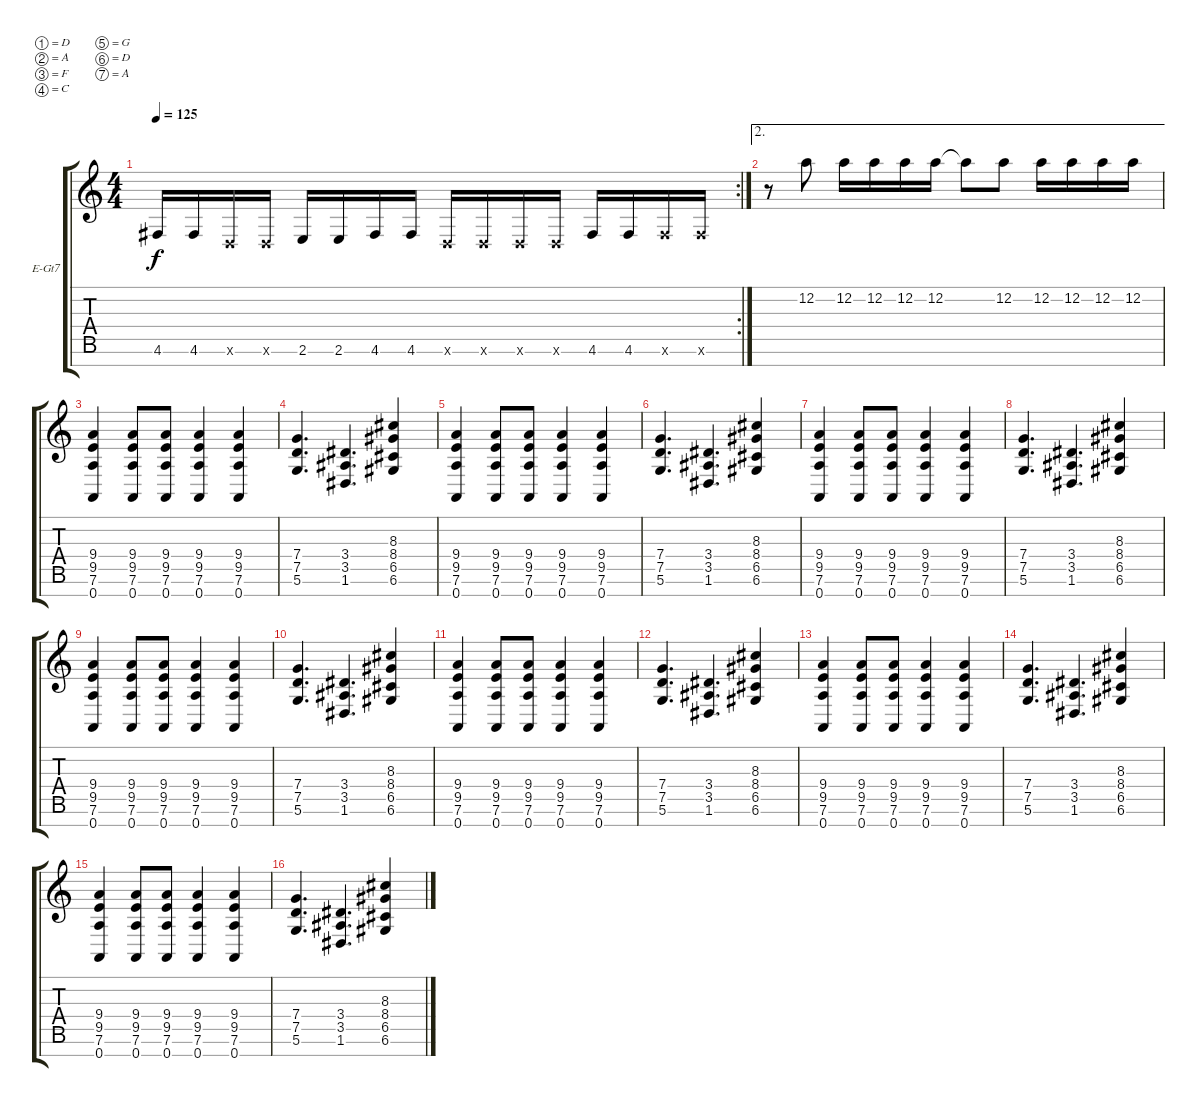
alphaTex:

\bracketExtendMode groupsimilarinstruments
\firstSystemTrackNameOrientation horizontal
\otherSystemsTrackNameOrientation horizontal
\track ("Munky" "E-Gt7") {instrument distortionguitar}
\staff {score tabs}
\tuning (D4 A3 F3 C3 G2 D2 A1)
\rc 2
\ts (4 4)
\tempo 125
\clef g2
\ks c
4.6.16{dy f} 4.6.16 0.6{x}.16 0.6{x}.16 2.6.16 2.6.16 4.6.16 4.6.16 0.6{x}.16 0.6{x}.16 0.6{x}.16 0.6{x}.16 4.6.16 4.6.16 4.6{x}.16 4.6{x}.16 |
\ae 2
r.8 12.2.8 12.2.16 12.2.16 12.2.16 12.2.16 12.2{t}.8 12.2.8 12.2.16 12.2.16 12.2.16 12.2.16 |
(9.4 9.5 7.6 0.7).4 (9.4 9.5 7.6 0.7).8 (9.4 9.5 7.6 0.7).8 (9.4 9.5 7.6 0.7).4 (9.4 9.5 7.6 0.7).4 |
(7.4 7.5 5.6).4{d} (3.4 3.5 1.6).4{d} (8.3 8.4 6.5 6.6).4 |
(9.4 9.5 7.6 0.7).4 (9.4 9.5 7.6 0.7).8 (9.4 9.5 7.6 0.7).8 (9.4 9.5 7.6 0.7).4 (9.4 9.5 7.6 0.7).4 |
(7.4 7.5 5.6).4{d} (3.4 3.5 1.6).4{d} (8.3 8.4 6.5 6.6).4 |
(9.4 9.5 7.6 0.7).4 (9.4 9.5 7.6 0.7).8 (9.4 9.5 7.6 0.7).8 (9.4 9.5 7.6 0.7).4 (9.4 9.5 7.6 0.7).4 |
(7.4 7.5 5.6).4{d} (3.4 3.5 1.6).4{d} (8.3 8.4 6.5 6.6).4 |
(9.4 9.5 7.6 0.7).4 (9.4 9.5 7.6 0.7).8 (9.4 9.5 7.6 0.7).8 (9.4 9.5 7.6 0.7).4 (9.4 9.5 7.6 0.7).4 |
(7.4 7.5 5.6).4{d} (3.4 3.5 1.6).4{d} (8.3 8.4 6.5 6.6).4 |
(9.4 9.5 7.6 0.7).4 (9.4 9.5 7.6 0.7).8 (9.4 9.5 7.6 0.7).8 (9.4 9.5 7.6 0.7).4 (9.4 9.5 7.6 0.7).4 |
(7.4 7.5 5.6).4{d} (3.4 3.5 1.6).4{d} (8.3 8.4 6.5 6.6).4 |
(9.4 9.5 7.6 0.7).4 (9.4 9.5 7.6 0.7).8 (9.4 9.5 7.6 0.7).8 (9.4 9.5 7.6 0.7).4 (9.4 9.5 7.6 0.7).4 |
(7.4 7.5 5.6).4{d} (3.4 3.5 1.6).4{d} (8.3 8.4 6.5 6.6).4 |
(9.4 9.5 7.6 0.7).4 (9.4 9.5 7.6 0.7).8 (9.4 9.5 7.6 0.7).8 (9.4 9.5 7.6 0.7).4 (9.4 9.5 7.6 0.7).4 |
(7.4 7.5 5.6).4{d} (3.4 3.5 1.6).4{d} (8.3 8.4 6.5 6.6).4
